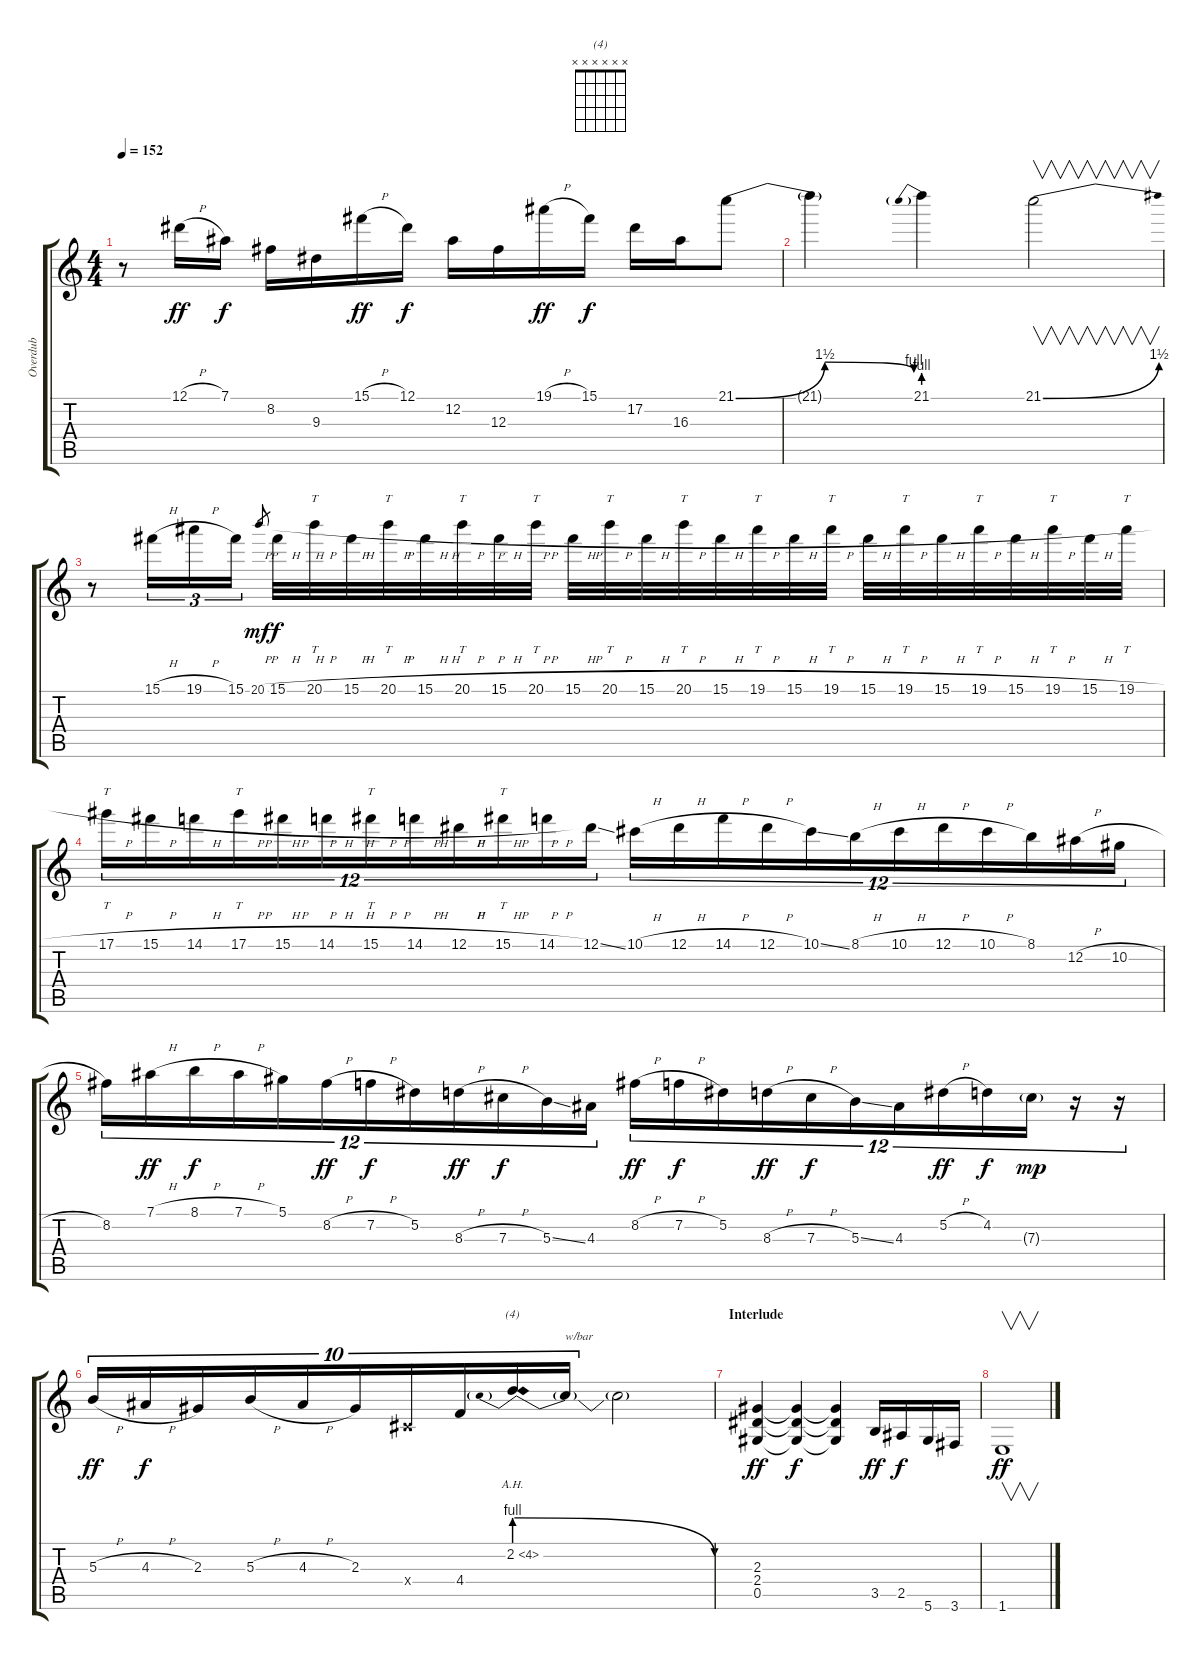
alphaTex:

\track ("Overdub" "Overdub") {instrument fretlessbass}
\staff {score tabs}
\tuning (Eb4 Bb3 Gb3 Db3 Ab2 Eb2) {hide}
\chord ("(4)" x x x x x x) {firstfret 0}
\ts (4 4)
\tempo 152
\clef g2
\ks c
r.8{dy f} 12.1{h}.16{dy ff} 7.1.16{dy f} 8.2.16 9.3.16 15.1{h}.16{dy ff} 12.1.16{dy f} 12.2.16 12.3.16 19.1{h}.16{dy ff} 15.1.16{dy f} 17.2.16 16.3.16 21.1{be (bendrelease 0 0 20 6 30 6 60 4)}.8 |
21.1{t}.4 21.1{be (prebend 0 4 60 4)}.4 21.1{be (bend 0 0 60 6)}.2{v} |
r.8 15.1{h}.16{tu (3 2)} 19.1{h}.16{tu (3 2)} 15.1.16{tu (3 2)} 20.1{h}.8{gr dy mf} 15.1{h}.32{dy f} 20.1{h}.32{tt} 15.1{h}.32 20.1{h}.32{tt} 15.1{h}.32 20.1{h}.32{tt} 15.1{h}.32 20.1{h}.32{tt} 15.1{h}.32 20.1{h}.32{tt} 15.1{h}.32 20.1{h}.32{tt} 15.1{h}.32 19.1{h}.32{tt} 15.1{h}.32 19.1{h}.32{tt} 15.1{h}.32 19.1{h}.32{tt} 15.1{h}.32 19.1{h}.32{tt} 15.1{h}.32 19.1{h}.32{tt} 15.1{h}.32 19.1{h}.32{tt} |
17.1{h}.16{tt tu (12 8)} 15.1{h}.16{tu (12 8)} 14.1{h}.16{tu (12 8)} 17.1{h}.16{tt tu (12 8)} 15.1{h}.16{tu (12 8)} 14.1{h}.16{tu (12 8)} 15.1{h}.16{tt tu (12 8)} 14.1{h}.16{tu (12 8)} 12.1{h}.16{tu (12 8)} 15.1{h}.16{tt tu (12 8)} 14.1{h}.16{tu (12 8)} 12.1{ss}.16{tu (12 8)} 10.1{h}.16{tu (12 8)} 12.1{h}.16{tu (12 8)} 14.1{h}.16{tu (12 8)} 12.1{h}.16{tu (12 8)} 10.1{ss}.16{tu (12 8)} 8.1{h}.16{tu (12 8)} 10.1{h}.16{tu (12 8)} 12.1{h}.16{tu (12 8)} 10.1{h}.16{tu (12 8)} 8.1.16{tu (12 8)} 12.2{h}.16{tu (12 8)} 10.2{h}.16{tu (12 8)} |
8.2.16{tu (12 8)} 7.1{h}.16{tu (12 8) dy ff} 8.1{h}.16{tu (12 8) dy f} 7.1{h}.16{tu (12 8)} 5.1.16{tu (12 8)} 8.2{h}.16{tu (12 8) dy ff} 7.2{h}.16{tu (12 8) dy f} 5.2.16{tu (12 8)} 8.3{h}.16{tu (12 8) dy ff} 7.3{h}.16{tu (12 8) dy f} 5.3{ss}.16{tu (12 8)} 4.3.16{tu (12 8)} 8.2{h}.16{tu (12 8) dy ff} 7.2{h}.16{tu (12 8) dy f} 5.2.16{tu (12 8)} 8.3{h}.16{tu (12 8) dy ff} 7.3{h}.16{tu (12 8) dy f} 5.3{ss}.16{tu (12 8)} 4.3.16{tu (12 8)} 5.2{h}.16{tu (12 8) dy ff} 4.2.16{tu (12 8) dy f} 7.3{g}.16{tu (12 8) dy mp} r.16{tu (12 8)} r.16{tu (12 8)} |
5.3{h}.16{tu (10 8) dy ff} 4.3{h}.16{tu (10 8) dy f} 2.3.16{tu (10 8)} 5.3{h}.16{tu (10 8)} 4.3{h}.16{tu (10 8)} 2.3.16{tu (10 8)} 0.4{x}.16{tu (10 8)} 4.4.16{tu (10 8)} 2.2{be (prebendrelease 0 4 60 0) ah 2}.16{tu (10 8) ch "(4)"} 2.2{t}.16{tu (10 8) txt "w/bar"} 2.2{t}.2 |
\section ("" "Interlude")
(2.3 2.4 0.5).4{dy ff} (2.3{t} 2.4{t} 0.5{t}).4{dy f} (2.3{t} 2.4{t} 0.5{t}).4 3.5.16{dy ff} 2.5.16{dy f} 5.6.16 3.6.16 |
1.6.1{v dy ff}
